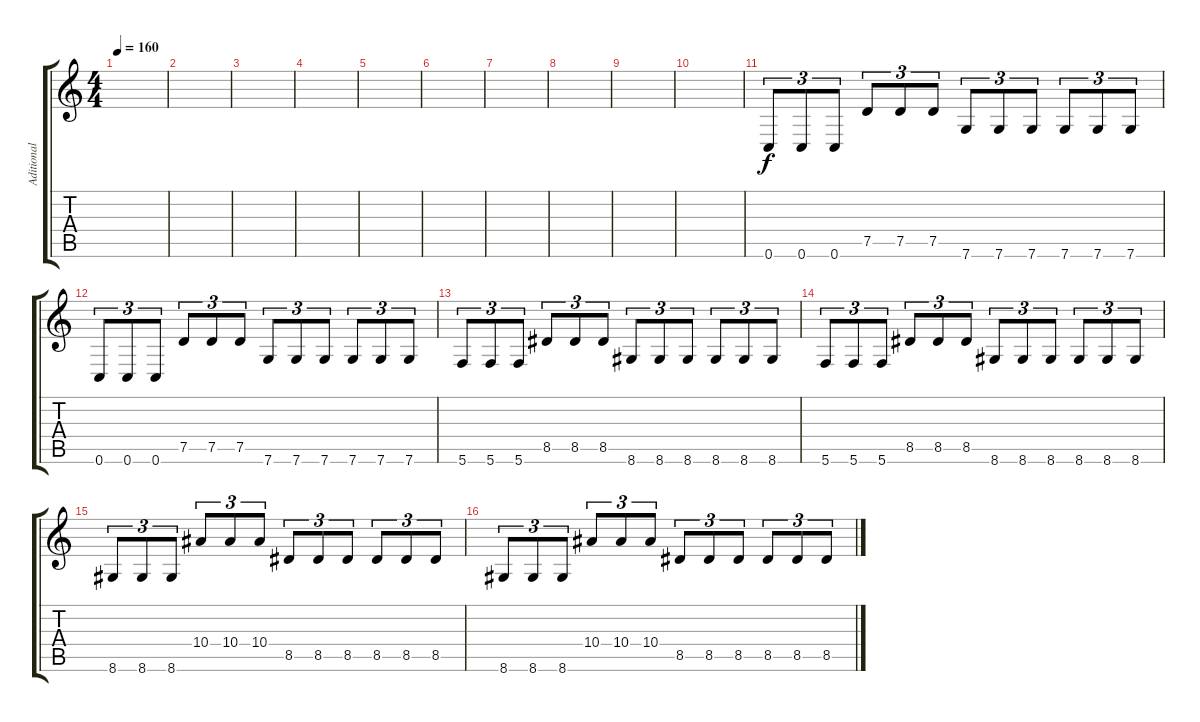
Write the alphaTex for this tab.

\track ("Aditional Guitar" "Aditional ") {instrument distortionguitar}
\staff {score tabs}
\tuning (D4 A3 F3 C3 G2 C2) {hide}
\ts (4 4)
\tempo 160
\clef g2
\ks c
|
|
|
|
|
|
|
|
|
|
0.6.8{tu (3 2)} 0.6.8{tu (3 2)} 0.6.8{tu (3 2)} 7.5.8{tu (3 2)} 7.5.8{tu (3 2)} 7.5.8{tu (3 2)} 7.6.8{tu (3 2)} 7.6.8{tu (3 2)} 7.6.8{tu (3 2)} 7.6.8{tu (3 2)} 7.6.8{tu (3 2)} 7.6.8{tu (3 2)} |
0.6.8{tu (3 2)} 0.6.8{tu (3 2)} 0.6.8{tu (3 2)} 7.5.8{tu (3 2)} 7.5.8{tu (3 2)} 7.5.8{tu (3 2)} 7.6.8{tu (3 2)} 7.6.8{tu (3 2)} 7.6.8{tu (3 2)} 7.6.8{tu (3 2)} 7.6.8{tu (3 2)} 7.6.8{tu (3 2)} |
5.6.8{tu (3 2)} 5.6.8{tu (3 2)} 5.6.8{tu (3 2)} 8.5.8{tu (3 2)} 8.5.8{tu (3 2)} 8.5.8{tu (3 2)} 8.6.8{tu (3 2)} 8.6.8{tu (3 2)} 8.6.8{tu (3 2)} 8.6.8{tu (3 2)} 8.6.8{tu (3 2)} 8.6.8{tu (3 2)} |
5.6.8{tu (3 2)} 5.6.8{tu (3 2)} 5.6.8{tu (3 2)} 8.5.8{tu (3 2)} 8.5.8{tu (3 2)} 8.5.8{tu (3 2)} 8.6.8{tu (3 2)} 8.6.8{tu (3 2)} 8.6.8{tu (3 2)} 8.6.8{tu (3 2)} 8.6.8{tu (3 2)} 8.6.8{tu (3 2)} |
8.6.8{tu (3 2)} 8.6.8{tu (3 2)} 8.6.8{tu (3 2)} 10.4.8{tu (3 2)} 10.4.8{tu (3 2)} 10.4.8{tu (3 2)} 8.5.8{tu (3 2)} 8.5.8{tu (3 2)} 8.5.8{tu (3 2)} 8.5.8{tu (3 2)} 8.5.8{tu (3 2)} 8.5.8{tu (3 2)} |
8.6.8{tu (3 2)} 8.6.8{tu (3 2)} 8.6.8{tu (3 2)} 10.4.8{tu (3 2)} 10.4.8{tu (3 2)} 10.4.8{tu (3 2)} 8.5.8{tu (3 2)} 8.5.8{tu (3 2)} 8.5.8{tu (3 2)} 8.5.8{tu (3 2)} 8.5.8{tu (3 2)} 8.5.8{tu (3 2)}
